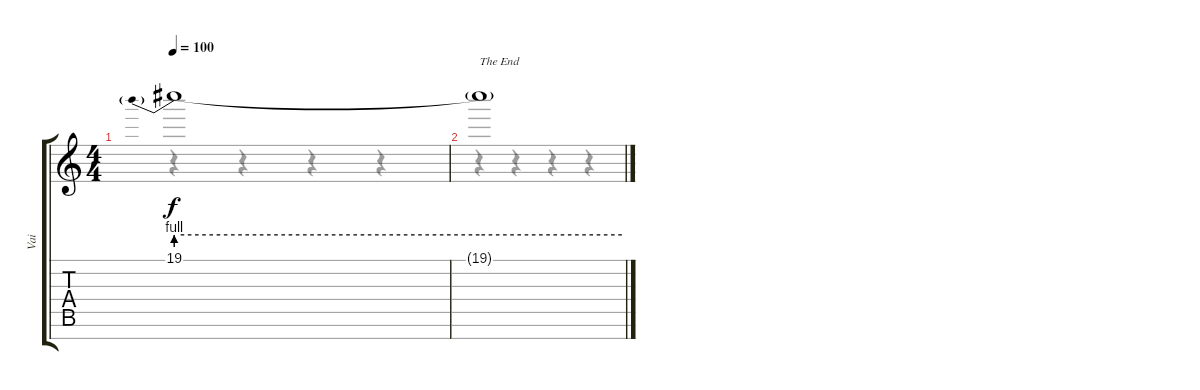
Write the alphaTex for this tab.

\track ("Vai" "Vai") {instrument overdrivenguitar}
\staff {score tabs}
\tuning (E4 B3 G3 D3 A2 E2 B1) {hide}
\voice
\ts (4 4)
\tempo 100
\clef g2
\ks c
19.1{be (prebend 0 4 60 4) t}.1{dy f} |
19.1{be (hold 0 4 60 4) t}.1{txt "The End"}
\voice
\clef g2
\ottava regular
\simile none
\ks c
r.4{dy f} r.4 r.4 r.4 |
r.4 r.4 r.4 r.4
